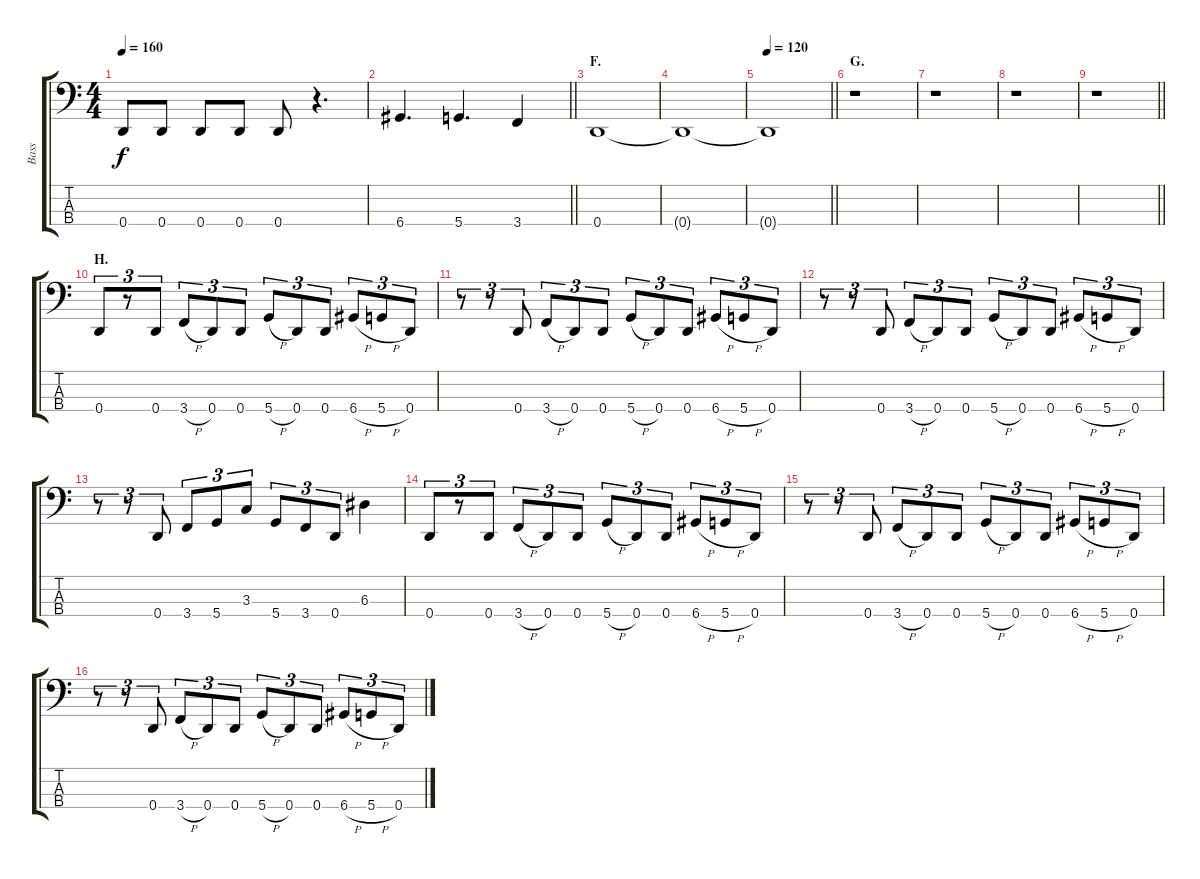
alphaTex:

\track ("Bass" "Bass") {instrument electricbasspick}
\staff {score tabs}
\tuning (G2 D2 A1 D1) {hide}
\ts (4 4)
\tempo 160
\clef f4
\ks c
0.4.8{dy f} 0.4.8 0.4.8 0.4.8 0.4.8 r.4{d} |
\barLineRight lightlight
6.4.4{d} 5.4.4{d} 3.4.4 |
\section ("" "F.")
0.4.1 |
0.4{t}.1 |
\tempo 120
\barLineRight lightlight
0.4{t}.1{volume 0} |
\section ("" "G.")
r.1 |
r.1 |
r.1 |
\barLineRight lightlight
r.1 |
\section ("" "H.")
0.4.8{tu (3 2) volume 13} r.8{tu (3 2)} 0.4.8{tu (3 2)} 3.4{h}.8{tu (3 2)} 0.4.8{tu (3 2)} 0.4.8{tu (3 2)} 5.4{h}.8{tu (3 2)} 0.4.8{tu (3 2)} 0.4.8{tu (3 2)} 6.4{h}.8{tu (3 2)} 5.4{h}.8{tu (3 2)} 0.4.8{tu (3 2)} |
r.8{tu (3 2)} r.8{tu (3 2)} 0.4.8{tu (3 2)} 3.4{h}.8{tu (3 2)} 0.4.8{tu (3 2)} 0.4.8{tu (3 2)} 5.4{h}.8{tu (3 2)} 0.4.8{tu (3 2)} 0.4.8{tu (3 2)} 6.4{h}.8{tu (3 2)} 5.4{h}.8{tu (3 2)} 0.4.8{tu (3 2)} |
r.8{tu (3 2)} r.8{tu (3 2)} 0.4.8{tu (3 2)} 3.4{h}.8{tu (3 2)} 0.4.8{tu (3 2)} 0.4.8{tu (3 2)} 5.4{h}.8{tu (3 2)} 0.4.8{tu (3 2)} 0.4.8{tu (3 2)} 6.4{h}.8{tu (3 2)} 5.4{h}.8{tu (3 2)} 0.4.8{tu (3 2)} |
r.8{tu (3 2)} r.8{tu (3 2)} 0.4.8{tu (3 2)} 3.4.8{tu (3 2)} 5.4.8{tu (3 2)} 3.3.8{tu (3 2)} 5.4.8{tu (3 2)} 3.4.8{tu (3 2)} 0.4.8{tu (3 2)} 6.3.4 |
0.4.8{tu (3 2)} r.8{tu (3 2)} 0.4.8{tu (3 2)} 3.4{h}.8{tu (3 2)} 0.4.8{tu (3 2)} 0.4.8{tu (3 2)} 5.4{h}.8{tu (3 2)} 0.4.8{tu (3 2)} 0.4.8{tu (3 2)} 6.4{h}.8{tu (3 2)} 5.4{h}.8{tu (3 2)} 0.4.8{tu (3 2)} |
r.8{tu (3 2)} r.8{tu (3 2)} 0.4.8{tu (3 2)} 3.4{h}.8{tu (3 2)} 0.4.8{tu (3 2)} 0.4.8{tu (3 2)} 5.4{h}.8{tu (3 2)} 0.4.8{tu (3 2)} 0.4.8{tu (3 2)} 6.4{h}.8{tu (3 2)} 5.4{h}.8{tu (3 2)} 0.4.8{tu (3 2)} |
r.8{tu (3 2)} r.8{tu (3 2)} 0.4.8{tu (3 2)} 3.4{h}.8{tu (3 2)} 0.4.8{tu (3 2)} 0.4.8{tu (3 2)} 5.4{h}.8{tu (3 2)} 0.4.8{tu (3 2)} 0.4.8{tu (3 2)} 6.4{h}.8{tu (3 2)} 5.4{h}.8{tu (3 2)} 0.4.8{tu (3 2)}
